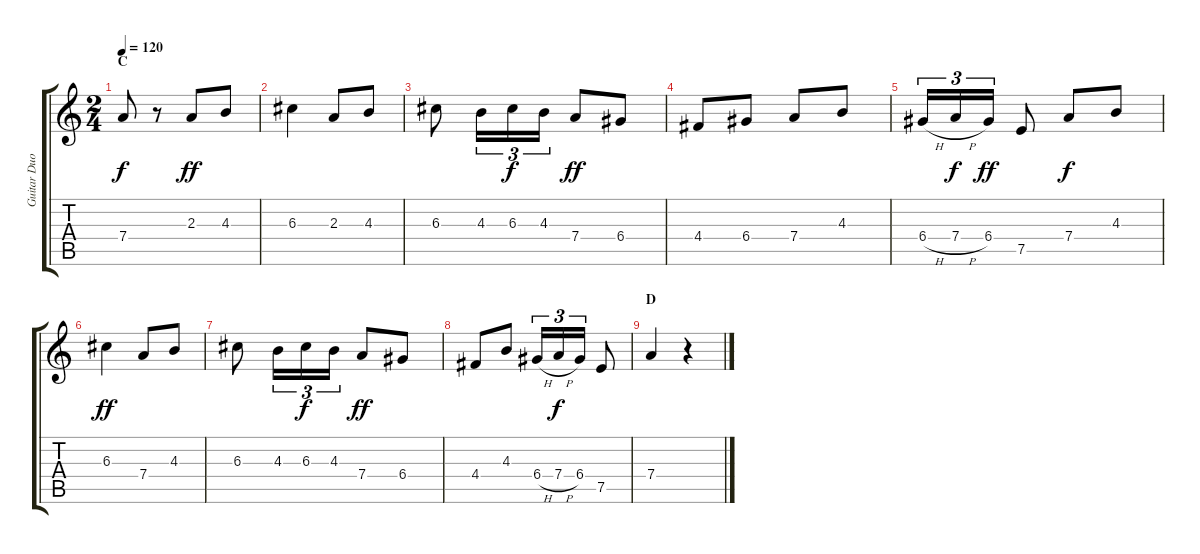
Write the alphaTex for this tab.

\track ("Guitar Duo" "Guitar Duo") {instrument overdrivenguitar}
\staff {score tabs}
\tuning (E4 B3 G3 D3 A2 E2) {hide}
\ts (2 4)
\section ("" "C")
\tempo 120
\clef g2
\ks c
7.4.8{dy f} r.8 2.3.8{dy ff} 4.3.8 |
6.3.4 2.3.8 4.3.8 |
6.3.8 4.3.16{tu (3 2)} 6.3.16{tu (3 2) dy f} 4.3.16{tu (3 2)} 7.4.8{dy ff} 6.4.8 |
4.4.8 6.4.8 7.4.8 4.3.8 |
6.4{h}.16{tu (3 2)} 7.4{h}.16{tu (3 2) dy f} 6.4.16{tu (3 2) dy ff} 7.5.8 7.4.8{dy f} 4.3.8 |
6.3.4{dy ff} 7.4.8 4.3.8 |
6.3.8 4.3.16{tu (3 2)} 6.3.16{tu (3 2) dy f} 4.3.16{tu (3 2)} 7.4.8{dy ff} 6.4.8 |
4.4.8 4.3.8 6.4{h}.16{tu (3 2)} 7.4{h}.16{tu (3 2) dy f} 6.4.16{tu (3 2)} 7.5.8 |
\section ("" "D")
7.4.4 r.4
